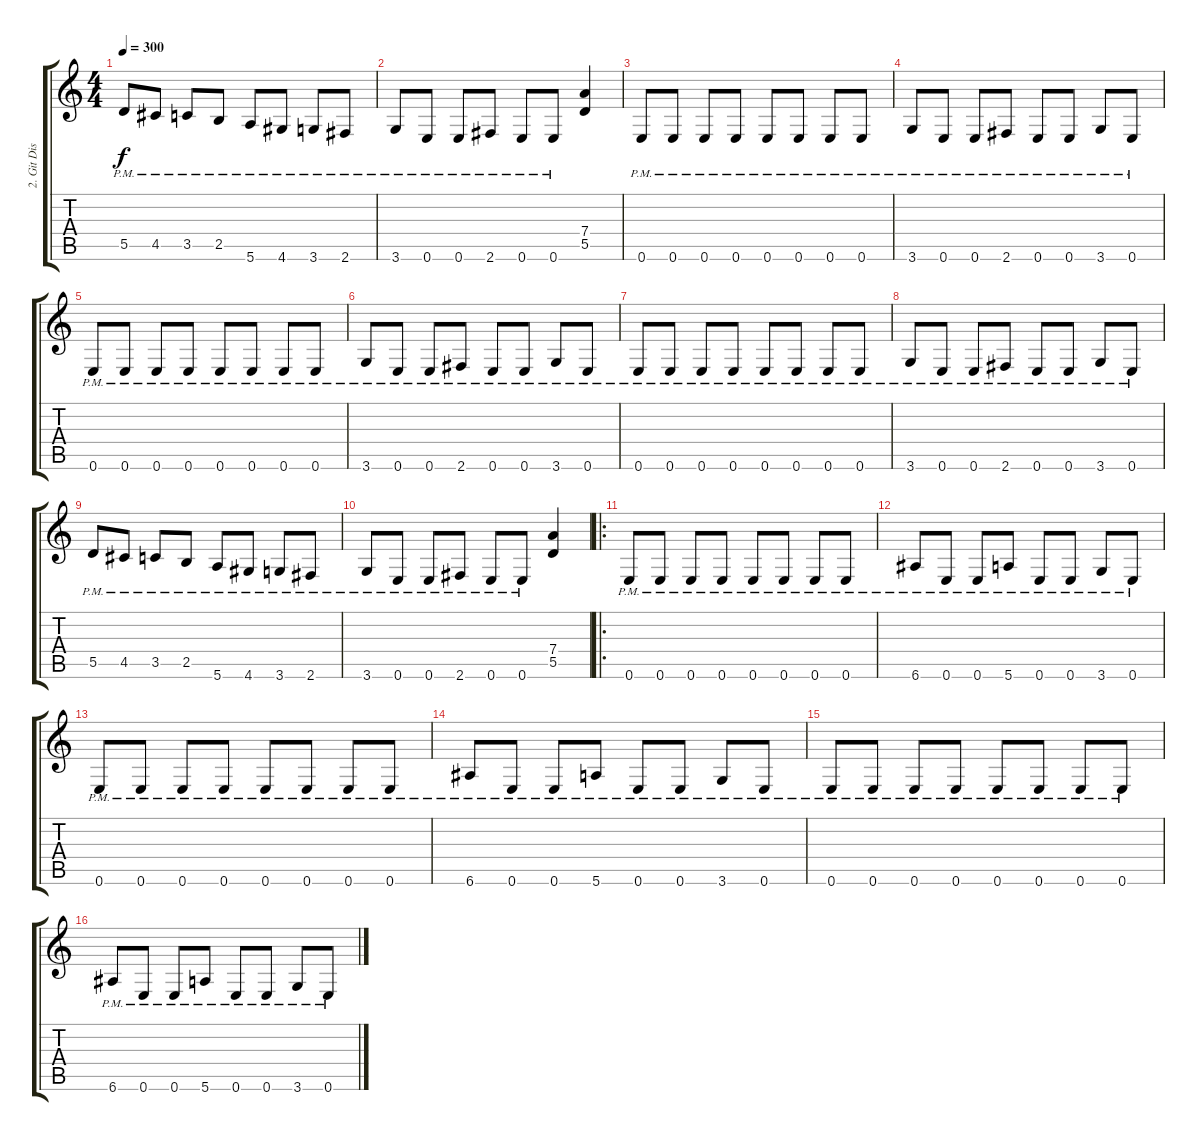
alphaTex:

\track ("2. Git Dist" "2. Git Dis") {instrument distortionguitar}
\staff {score tabs}
\tuning (E4 B3 G3 D3 A2 E2) {hide}
\ts (4 4)
\tempo 300
\clef g2
\ks c
5.5{pm}.8{dy f} 4.5{pm}.8 3.5{pm}.8 2.5{pm}.8 5.6{pm}.8 4.6{pm}.8 3.6{pm}.8 2.6{pm}.8 |
3.6{pm}.8 0.6{pm}.8 0.6{pm}.8 2.6{pm}.8 0.6{pm}.8 0.6{pm}.8 (7.4 5.5).4 |
0.6{pm}.8 0.6{pm}.8 0.6{pm}.8 0.6{pm}.8 0.6{pm}.8 0.6{pm}.8 0.6{pm}.8 0.6{pm}.8 |
3.6{pm}.8 0.6{pm}.8 0.6{pm}.8 2.6{pm}.8 0.6{pm}.8 0.6{pm}.8 3.6{pm}.8 0.6{pm}.8 |
0.6{pm}.8 0.6{pm}.8 0.6{pm}.8 0.6{pm}.8 0.6{pm}.8 0.6{pm}.8 0.6{pm}.8 0.6{pm}.8 |
3.6{pm}.8 0.6{pm}.8 0.6{pm}.8 2.6{pm}.8 0.6{pm}.8 0.6{pm}.8 3.6{pm}.8 0.6{pm}.8 |
0.6{pm}.8 0.6{pm}.8 0.6{pm}.8 0.6{pm}.8 0.6{pm}.8 0.6{pm}.8 0.6{pm}.8 0.6{pm}.8 |
3.6{pm}.8 0.6{pm}.8 0.6{pm}.8 2.6{pm}.8 0.6{pm}.8 0.6{pm}.8 3.6{pm}.8 0.6{pm}.8 |
5.5{pm}.8 4.5{pm}.8 3.5{pm}.8 2.5{pm}.8 5.6{pm}.8 4.6{pm}.8 3.6{pm}.8 2.6{pm}.8 |
3.6{pm}.8 0.6{pm}.8 0.6{pm}.8 2.6{pm}.8 0.6{pm}.8 0.6{pm}.8 (7.4 5.5).4 |
\ro
0.6{pm}.8 0.6{pm}.8 0.6{pm}.8 0.6{pm}.8 0.6{pm}.8 0.6{pm}.8 0.6{pm}.8 0.6{pm}.8 |
6.6{pm}.8 0.6{pm}.8 0.6{pm}.8 5.6{pm}.8 0.6{pm}.8 0.6{pm}.8 3.6{pm}.8 0.6{pm}.8 |
0.6{pm}.8 0.6{pm}.8 0.6{pm}.8 0.6{pm}.8 0.6{pm}.8 0.6{pm}.8 0.6{pm}.8 0.6{pm}.8 |
6.6{pm}.8 0.6{pm}.8 0.6{pm}.8 5.6{pm}.8 0.6{pm}.8 0.6{pm}.8 3.6{pm}.8 0.6{pm}.8 |
0.6{pm}.8 0.6{pm}.8 0.6{pm}.8 0.6{pm}.8 0.6{pm}.8 0.6{pm}.8 0.6{pm}.8 0.6{pm}.8 |
6.6{pm}.8 0.6{pm}.8 0.6{pm}.8 5.6{pm}.8 0.6{pm}.8 0.6{pm}.8 3.6{pm}.8 0.6{pm}.8
